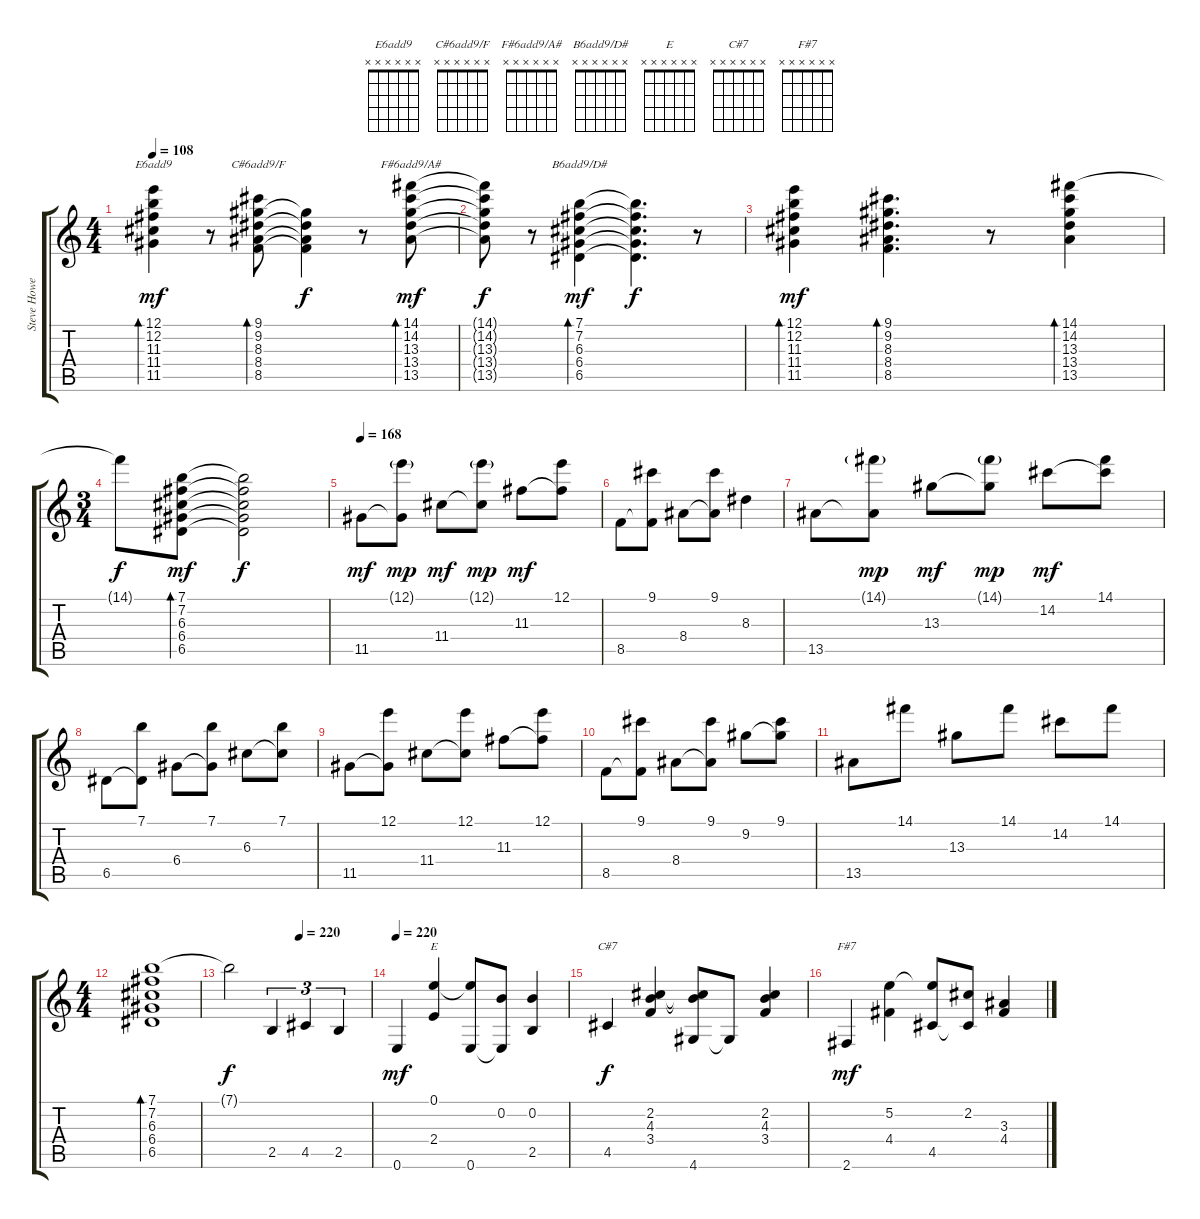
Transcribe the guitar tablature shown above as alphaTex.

\track ("Steve Howe" "Steve Howe") {instrument acousticguitarsteel}
\staff {score tabs}
\tuning (E4 B3 G3 D3 A2 E2) {hide}
\chord ("E6add9" x x x x x x)
\chord ("C#6add9/F" x x x x x x)
\chord ("F#6add9/A#" x x x x x x)
\chord ("B6add9/D#" x x x x x x)
\chord ("E" x x x x x x)
\chord ("C#7" x x x x x x)
\chord ("F#7" x x x x x x)
\ts (4 4)
\tempo 108
\clef g2
\ks c
(12.1 12.2 11.3 11.4 11.5).4{bd 120 ch "E6add9" dy mf instrument acousticguitarsteel} r.8 (9.1 9.2 8.3 8.4 8.5).8{bd 120 ch "C#6add9/F"} (9.2{t} 8.3{t} 8.4{t} 8.5{t}).4{dy f} r.8 (14.1 14.2 13.3 13.4 13.5).8{bd 120 ch "F#6add9/A#" dy mf} |
(14.1{t} 14.2{t} 13.3{t} 13.4{t} 13.5{t}).8{dy f} r.8 (7.1 7.2 6.3 6.4 6.5).4{bd 120 ch "B6add9/D#" dy mf} (7.1{t} 7.2{t} 6.3{t} 6.4{t} 6.5{t}).4{d dy f} r.8 |
(12.1 12.2 11.3 11.4 11.5).4{bd 120 dy mf} (9.1 9.2 8.3 8.4 8.5).4{d bd 120} r.8 (14.1 14.2 13.3 13.4 13.5).4{bd 120} |
\ts (3 4)
14.1{t}.8{dy f} (7.1 7.2 6.3 6.4 6.5).8{bd 120 dy mf} (7.1{t} 7.2{t} 6.3{t} 6.4{t} 6.5{t}).2{dy f} |
\tempo 168
11.5.8{dy mf} (12.1{g} 11.5{t}).8{dy mp} 11.4.8{dy mf} (12.1{g} 11.4{t}).8{dy mp} 11.3.8{dy mf} (12.1 11.3{t}).8 |
8.5.8 (9.1 8.5{t}).8 8.4.8 (9.1 8.4{t}).8 8.3.4 |
13.5.8 (14.1{g} 13.5{t}).8{dy mp} 13.3.8{dy mf} (14.1{g} 13.3{t}).8{dy mp} 14.2.8{dy mf} (14.1 14.2{t}).8 |
6.5.8 (7.1 6.5{t}).8 6.4.8 (7.1 6.4{t}).8 6.3.8 (7.1 6.3{t}).8 |
11.5.8 (12.1 11.5{t}).8 11.4.8 (12.1 11.4{t}).8 11.3.8 (12.1 11.3{t}).8 |
8.5.8 (9.1 8.5{t}).8 8.4.8 (9.1 8.4{t}).8 9.2.8 (9.1 9.2{t}).8 |
13.5.8 14.1.8 13.3.8 14.1.8 14.2.8 14.1.8 |
\ts (4 4)
(7.1 7.2 6.3 6.4 6.5).1{bd 120} |
\tempo (220 0.5)
7.1{t}.2{dy f} 2.5.4{tu (3 2)} 4.5.4{tu (3 2)} 2.5.4{tu (3 2)} |
\tempo 220
0.6.4{dy mf} (0.1 2.4).4{ch "E"} (0.1{t} 0.6).8 (0.2 0.6{t}).8 (0.2 2.5).4 |
4.5.4{ch "C#7" dy f} (2.2 4.3 3.4).4 (2.2{t} 4.3{t} 4.6).8 4.6{t}.8 (2.2 4.3 3.4).4 |
2.6.4{ch "F#7" dy mf} (5.2 4.4).4 (5.2{t} 4.5).8 (2.2 4.5{t}).8 (3.3 4.4).4
